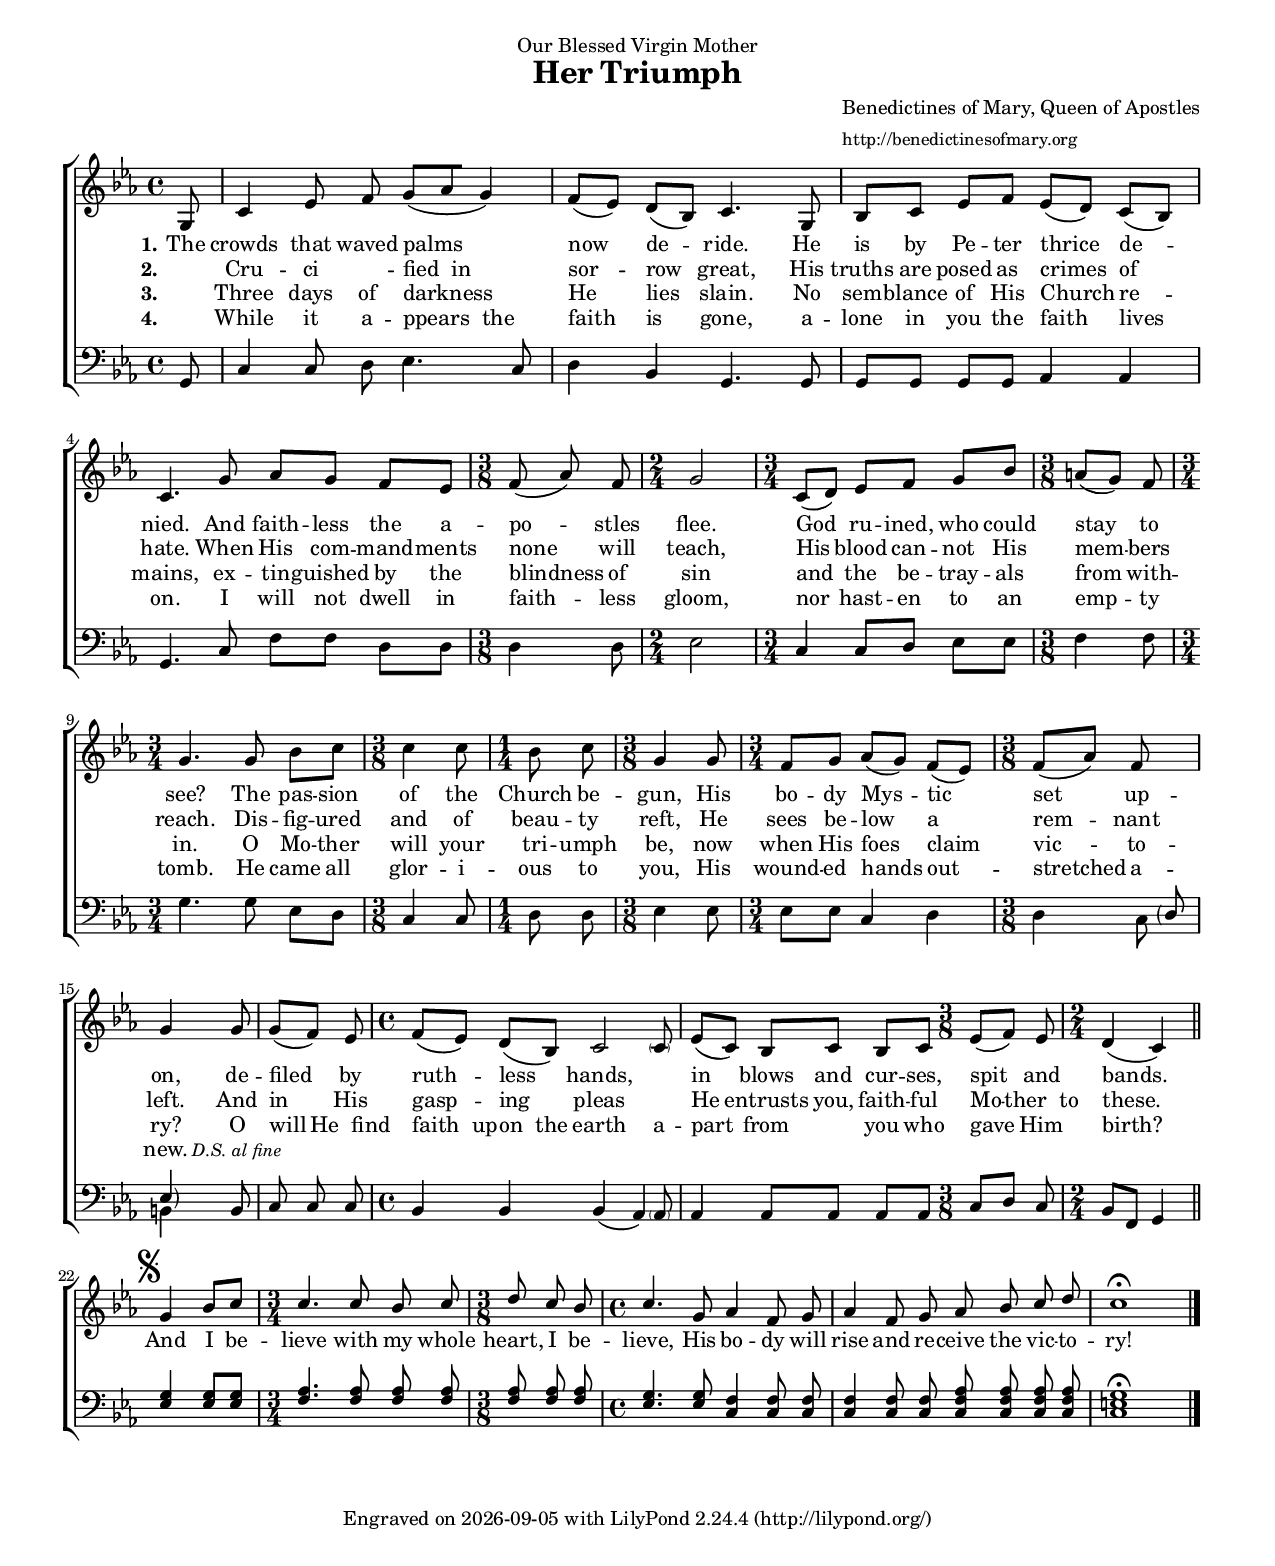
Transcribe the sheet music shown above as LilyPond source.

% A.M.D.G.

\version "2.18.2"
\language "english"

#(set-default-paper-size "letter")
#(set-global-staff-size 17)
#(ly:set-option 'point-and-click #f)

\paper {papersize = "letter"}

\header {
  dedication = "Our Blessed Virgin Mother"
  %subsubtitle = "Composed Lent 2016"
  title = \markup {
    \with-url #"https://music.benedictinesofmary.org/node/19"
    {Her Triumph}
  }
  composer = \markup {
    \with-url #"http://benedictinesofmary.org"
    \column{
	\line{Benedictines of Mary, Queen of Apostles}
	\line{\small{http://benedictinesofmary.org}}
    }
  }
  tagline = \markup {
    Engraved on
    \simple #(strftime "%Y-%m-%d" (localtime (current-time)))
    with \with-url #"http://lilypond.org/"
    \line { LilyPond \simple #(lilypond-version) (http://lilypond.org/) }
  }
}

%parenthesizing a group of notes
%http://lsr.di.unimi.it/LSR/Snippet?id=902
startParenthesis = {
  \override ParenthesesItem.font-size = #1
  \once \override ParenthesesItem.stencils = #(lambda (grob)
                                                (let ((par-list (parentheses-item::calc-parenthesis-stencils grob)))
                                                  (list (car par-list) point-stencil )))
}
endParenthesis = {
  \once \override ParenthesesItem.stencils = #(lambda (grob)
                                                (let ((par-list (parentheses-item::calc-parenthesis-stencils grob)))
                                                  (list point-stencil (cadr par-list))))
}

% flats: a, b, e

upper =	 \relative c'' {
  \clef treble
  \key c \minor
  \time 4/4

  % line 1
  \partial 8 g,8
  c4 ef8 \noBeam f g [(af g4)]
  f8 [(ef)] d [(bf)] c4. g8
  bf [c] ef [f] ef [(d8)] c8 [(bf8)]

  % line 2
  c4. g'8 af [g] f [ef]
  \time 3/8
  f \noBeam (af)  \noBeam f  \noBeam
  \time 2/4
  g2
  \time 3/4
  c,8 [(d)] ef [f] g [bf]
  \time 3/8
  a [(g)] f
  \time 3/4
  g4. g8 \noBeam

  % line 3
  bf c
  \time 3/8
  c4 c8
  \time 1/4
  bf c \noBeam
  \time 3/8
  g4 g8
  \time 3/4
  f [g] af [(g)] f [(ef)]
  \time 3/8
  f [(af)] f
  g4

  % line 4
  g8
  g \noBeam [(f)] ef \noBeam
  \time 4/4
  f [(ef)] d [(bf)] << {\stemUp c2} {s4. \parenthesize c8} >>
  ef8 [(c)] bf [c] bf [c]
  \time 3/8
  ef [(f)] ef
  \time 2/4
  d4 (c) \bar "||"
  
  % final stanza
  \break \mark \markup { \musicglyph #"scripts.segno" }
  \once \omit Staff.TimeSignature
  \time 2/4
  g'4 bf8 [c]
  \time 3/4
  c4. c8 \noBeam bf \noBeam c
  \time 3/8
  d8 \noBeam c \noBeam bf
  \time 4/4
  c4. \noBeam g8 af4 f8 \noBeam g
  af4 \noBeam f8 \noBeam g
  af \noBeam bf \noBeam c \noBeam d
  c1\fermata
}

lower =	 \relative c' {
  \clef bass
  \key c \minor
  \time 4/4

  % line 1
  \partial 8 g,8
  c4 c8 \noBeam d ef4. c8
  d4 bf g4. g8
  g [g] g [g] af4 af4

  % line 2
  g4. c8 f [f] d [d]
  %\time 3/8
  d4 d8
  %\time 2/4
  ef2
  %\time 3/4
  c4 c8 [d] ef [ef]
  %\time 3/8
  f4 f8
  %\time 3/4
  g4. g8 \noBeam

  % line 3
  ef d
  %\time 3/8
  c4 c8
  %\time 1/4
  d d \noBeam
  %\time 3/8
  ef4 ef8
  %\time 3/4
  ef [ef] c4 d
  %\time 3/8
  d4 <<
    {
      \once \override NoteColumn.force-hshift = #3
      \startParenthesis \parenthesize d8 \endParenthesis \parenthesize ef4
    } \\ {c8 b4}
  >>
  
  % line 4
  b8
  c \noBeam c \noBeam c
  %\time 4/4
  bf4 bf << {bf (\stemUp af)} {s4. \parenthesize af8} >>
  af4 af8 [af] af [af]
  %\time 3/8
  c [d] c
  %\time 2/4
  bf [f] g4
  
  %final stanza
  \once \omit Staff.TimeSignature
  <ef' g>4 <ef g>8 <ef g>
  <f af>4. <f af>8 \noBeam <f af> \noBeam <f af>
  %\time 3/4
  <f af> \noBeam <f af> \noBeam <f af>
  <ef g>4. <ef g>8 <c f>4 <c f>8 \noBeam <c f>
  <c f>4 <c f>8 \noBeam <c f>
  <c f af> \noBeam <c f af> \noBeam <c f af> \noBeam <c f af>
  <c e g>1\fermata  \bar "|."
}

wordsA = \lyricmode {
  \set stanza = \markup{\right-align "1."}
  The crowds that waved palms now de -- ride. He is by Pe -- ter thrice de --
  nied. And faith -- less the a -- po -- stles flee. God ru -- ined, who could stay to see? The
  pas -- sion of the Church be -- gun, His bo -- dy Mys -- tic set up -- on,
  de -- filed by ruth -- less hands, ____ in blows and cur -- ses, spit and bands.

  %final stanza
  And I be -- lieve with my whole heart, I be -- lieve, His bo -- dy will rise and re --
  ceive the vic -- to -- ry!
}

wordsB = \lyricmode {
  \set stanza = \markup{\right-align "2."}
  "" Cru -- ci ____ -- fied__in sor -- row great, His truths are posed as crimes of hate. When His com -- mand -- ments none will teach, His blood can -- not His mem -- bers reach. Dis --
  fig -- ured and of beau -- ty reft, He sees be -- low a rem -- nant left.
  And in His gasp -- ing pleas ____ He entrusts you, faith -- ful Mo -- ther__to these.
}

wordsC = \lyricmode {
  \set stanza = \markup{\right-align "3."}
  "" Three days of darkness He lies slain. No sem -- blance of His Church re --
  mains, ex -- tin -- guished by the blindness of sin and the  be -- tray -- als from with -- in. O
  Mo -- ther will your tri -- umph be, now when His foes claim vic -- to -- ry?
  O will He__find faith__up -- on__the earth a -- part from ___ you who gave Him birth?
}

wordsD = \lyricmode {
  \set stanza = \markup{\right-align "4."}
  "" While it a -- ppears__the faith is gone, a -- lone in you the faith lives
  on. I will not dwell in faith -- less gloom, nor hast -- en to an emp -- ty tomb. He
  came all glor -- i -- ous to you, His wound -- ed hands out -- stretched a -- new. \markup{\small {\italic "D.S. al fine"}}
}

\score {
  \new ChoirStaff <<
    \new Staff {
      \set Staff.midiInstrument = #"church organ"
      \new Voice = "upperVoice" {
        \upper
      }
    }

    \new Lyrics = "upper"
    \context Lyrics = "upper" {
      \lyricsto "upperVoice" {
        \wordsA
      }
    }

    \new Lyrics = "upper"
    \context Lyrics = "upper" {
      \lyricsto "upperVoice" {
        \wordsB
      }
    }

    \new Lyrics = "upper"
    \context Lyrics = "upper" {
      \lyricsto "upperVoice" {
        \wordsC
      }
    }

    \new Lyrics = "upper"
    \context Lyrics = "upper" {
      \lyricsto "upperVoice" {
        \wordsD
      }
    }

    \new Staff {
      \set Staff.midiInstrument = #"church organ"
      \new Voice = "lowerVoice" {
        \lower
      }
    }
  >>
  \layout { }
  \midi {
    \context {
      \Score
      midiMinimumVolume = #0.0
      midiMaximumVolume = #1.0
    }
  }
}

\paper{
  top-margin = 0.5\in
  bottom-margin = 0.5\in
  left-margin = 0.5\in
  right-margin = 0.5\in
  indent = 0
}